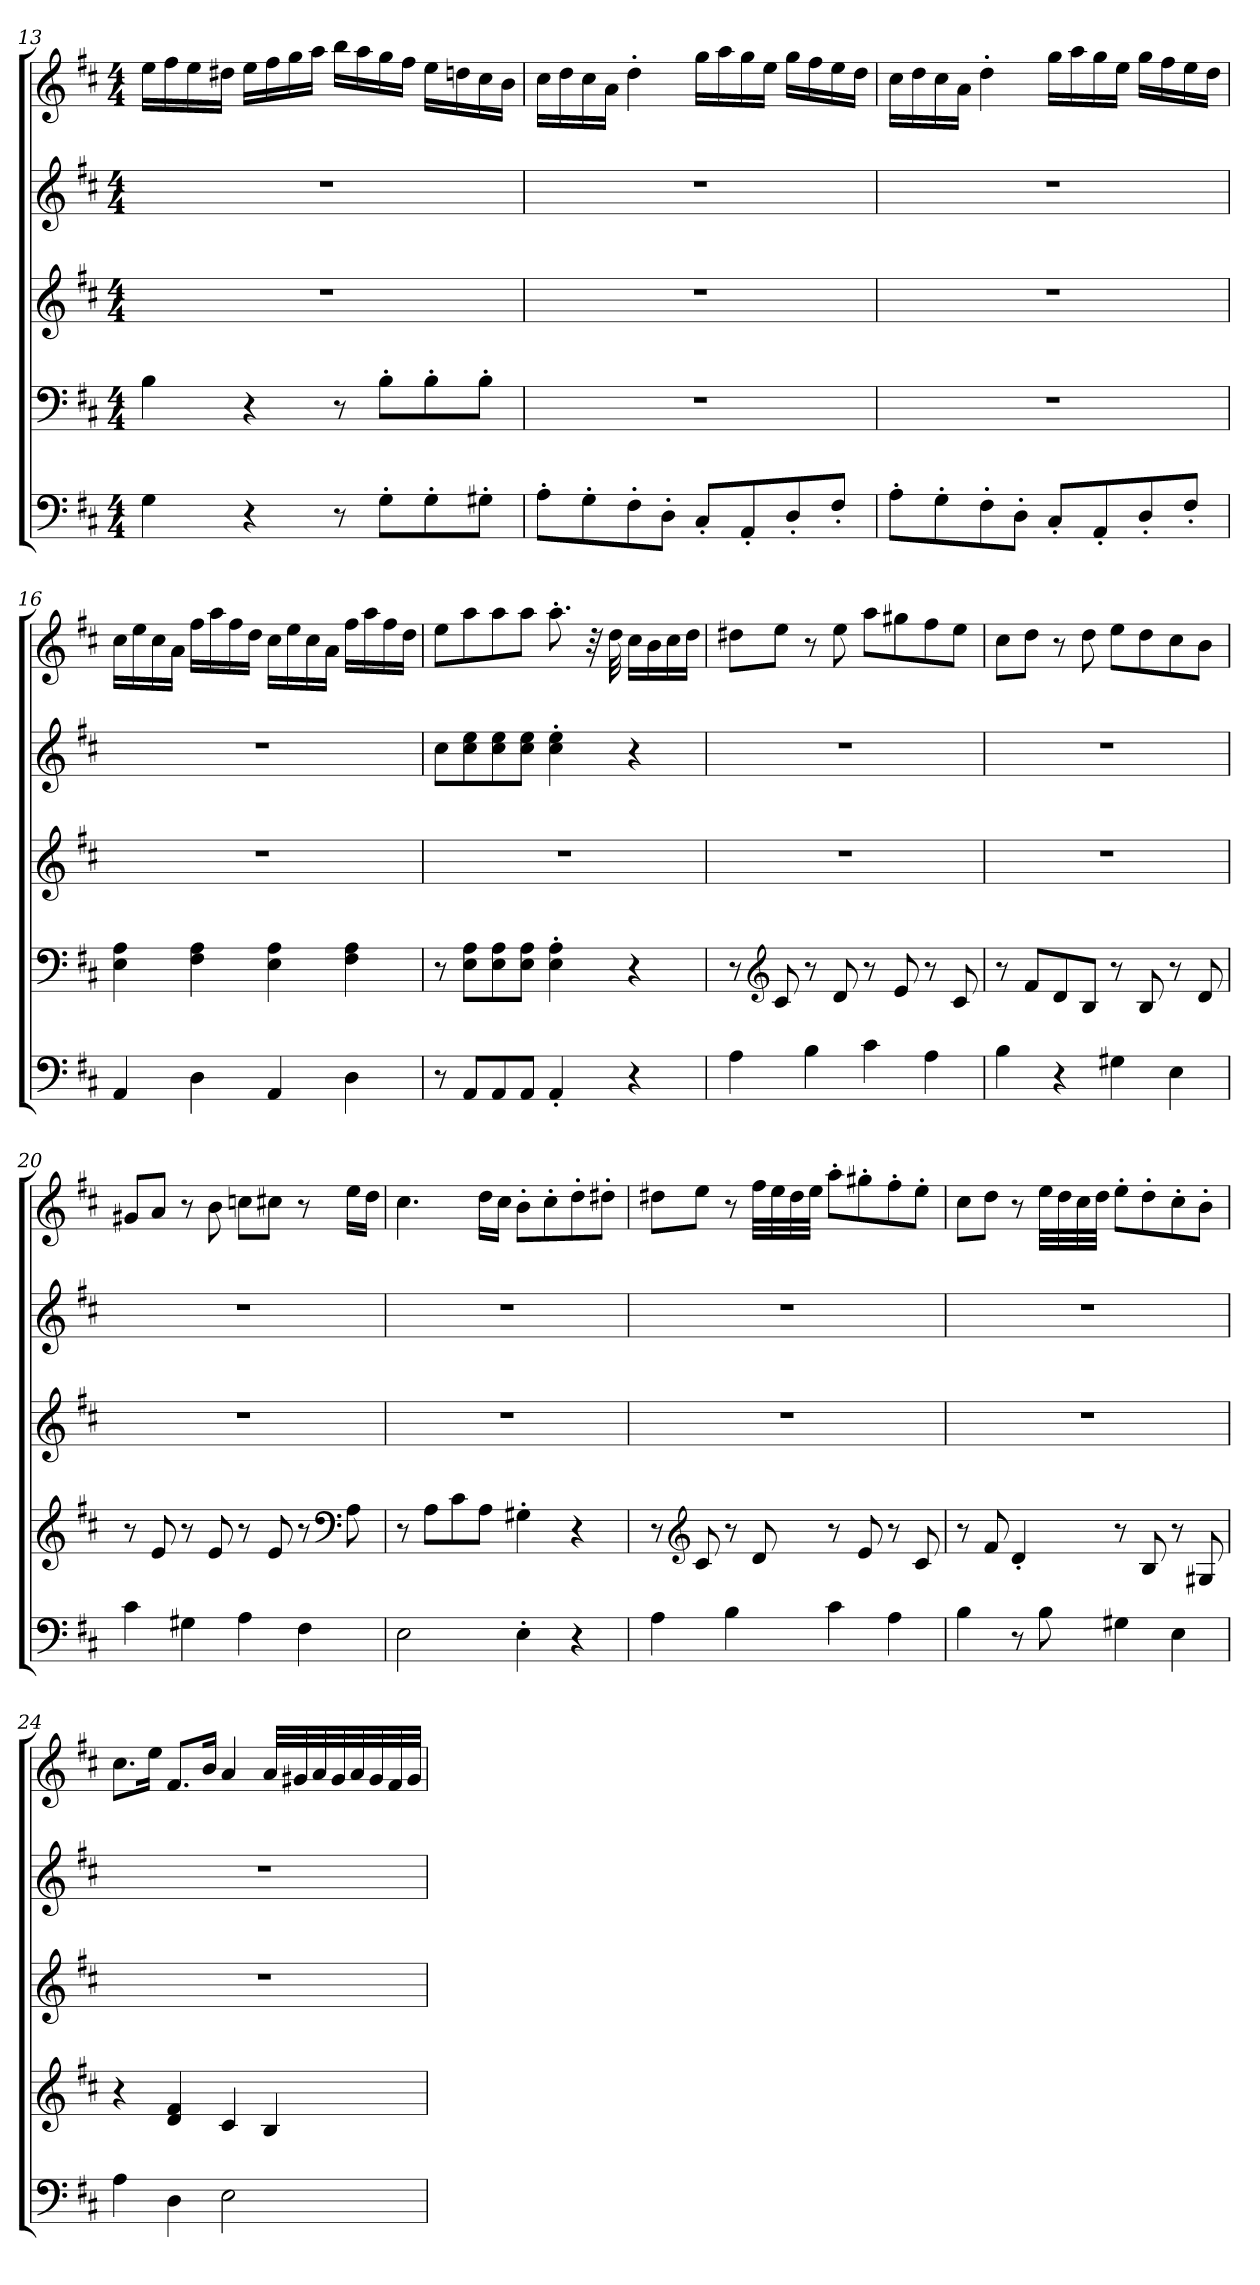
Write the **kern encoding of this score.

**kern	**kern	**kern	**kern	**kern
*part5	*part4	*part3	*part2	*part1
*staff5	*staff4	*staff3	*staff2	*staff1
*clefF4	*clefF4	*clefG2	*clefG2	*clefG2
*k[f#c#]	*k[f#c#]	*k[f#c#]	*k[f#c#]	*k[f#c#]
*M4/4	*M4/4	*M4/4	*M4/4	*M4/4
*MM130	*MM130	*MM130	*MM130	*MM130
=13	=13	=13	=13	=13
4G\	4B\	1r	1r	16ee\LL
.	.	.	.	16ff#\
.	.	.	.	16ee\
.	.	.	.	16dd#X\JJ
4r	4r	.	.	16ee\LL
.	.	.	.	16ff#\
.	.	.	.	16gg\
.	.	.	.	16aa\JJ
8r	8r	.	.	16bb\LL
.	.	.	.	16aa\
8G'\L	8B'\L	.	.	16gg\
.	.	.	.	16ff#\JJ
8G'\	8B'\	.	.	16ee\LL
.	.	.	.	16ddn\
8G#X'\J	8B'\J	.	.	16cc#\
*	*	*	*	*MM129
.	.	.	.	16b\JJ
!!LO:LB:g=z
=14	=14	=14	=14	=14
*	*	*	*	*MM130
8A'\L	1r	1r	1r	16cc#\LL
.	.	.	.	16dd\
8G'\	.	.	.	16cc#\
.	.	.	.	16a\JJ
8F#'\	.	.	.	4dd'\
8D'\J	.	.	.	.
8C#'/L	.	.	.	16gg\LL
.	.	.	.	16aa\
8AA'/	.	.	.	16gg\
.	.	.	.	16ee\JJ
8D'/	.	.	.	16gg\LL
.	.	.	.	16ff#\
8F#'/J	.	.	.	16ee\
*	*	*	*	*MM129
.	.	.	.	16dd\JJ
=15	=15	=15	=15	=15
*	*	*	*	*MM130
8A'\L	1r	1r	1r	16cc#\LL
.	.	.	.	16dd\
8G'\	.	.	.	16cc#\
.	.	.	.	16a\JJ
8F#'\	.	.	.	4dd'\
8D'\J	.	.	.	.
8C#'/L	.	.	.	16gg\LL
.	.	.	.	16aa\
8AA'/	.	.	.	16gg\
.	.	.	.	16ee\JJ
8D'/	.	.	.	16gg\LL
.	.	.	.	16ff#\
8F#'/J	.	.	.	16ee\
*	*	*	*	*MM129
.	.	.	.	16dd\JJ
=16	=16	=16	=16	=16
*	*	*	*	*MM130
4AA/	4E\ 4A\	1r	1r	16cc#\LL
.	.	.	.	16ee\
.	.	.	.	16cc#\
.	.	.	.	16a\JJ
4D\	4F#\ 4A\	.	.	16ff#\LL
.	.	.	.	16aa\
.	.	.	.	16ff#\
.	.	.	.	16dd\JJ
4AA/	4E\ 4A\	.	.	16cc#\LL
.	.	.	.	16ee\
.	.	.	.	16cc#\
.	.	.	.	16a\JJ
4D\	4F#\ 4A\	.	.	16ff#\LL
.	.	.	.	16aa\
.	.	.	.	16ff#\
.	.	.	.	16dd\JJ
!!LO:PB:g=z
=17	=17	=17	=17	=17
8r	8r	1r	8cc#\L	8ee\L
8AA/L	8E\ 8A\L	.	8cc#\ 8ee\	8aa\
8AA/	8E\ 8A\	.	8cc#\ 8ee\	8aa\
*	*	*	*	*MM127
8AA/J	8E\ 8A\J	.	8cc#\ 8ee\J	8aa\J
*	*	*	*	*MM116
4AA'/	4E\' 4A\'	.	4cc#\' 4ee\'	8.aa'\
*	*	*	*	*MM130
.	.	.	.	32r
.	.	.	.	32dd\
4r	4r	.	4r	16cc#\LL
.	.	.	.	16b\
.	.	.	.	16cc#\
.	.	.	.	16dd\JJ
=18	=18	=18	=18	=18
*	*	*	*	*MM130
4A\	8r	1r	1r	8dd#X\L
*	*clefG2	*	*	*
.	8c#/	.	.	8ee\J
4B\	8r	.	.	8r
.	8d/	.	.	8ee\
4c#\	8r	.	.	8aa\L
.	8e/	.	.	8gg#X\
4A\	8r	.	.	8ff#\
.	8c#/	.	.	8ee\J
=19	=19	=19	=19	=19
*	*	*	*	*MM130
4B\	8r	1r	1r	8cc#\L
.	8f#/L	.	.	8dd\J
4r	8d/	.	.	8r
.	8B/J	.	.	8dd\
4G#X\	8r	.	.	8ee\L
.	8B/	.	.	8dd\
4E\	8r	.	.	8cc#\
.	8d/	.	.	8b\J
!!LO:LB:g=z
=20	=20	=20	=20	=20
*	*	*	*	*MM129
4c#\	8r	1r	1r	8g#X/L
.	8e/	.	.	8a/J
4G#X\	8r	.	.	8r
.	8e/	.	.	8b\
4A\	8r	.	.	8ccn\L
.	8e/	.	.	8cc#X\J
4F#\	8r	.	.	8r
*	*clefF4	*	*	*
.	8A\	.	.	16ee\LL
*	*	*	*	*MM127
.	.	.	.	16dd\JJ
=21	=21	=21	=21	=21
2E\	8r	1r	1r	4.cc#\
.	8A\L	.	.	.
.	8c#\	.	.	.
.	8A\J	.	.	16dd\LL
.	.	.	.	16cc#\JJ
*	*	*	*	*MM125
4E'\	4G#X'\	.	.	8b'\L
.	.	.	.	8cc#'\
4r	4r	.	.	8dd'\
.	.	.	.	8dd#X'\J
=22	=22	=22	=22	=22
*	*	*	*	*MM130
4A\	8r	1r	1r	8dd#X\L
*	*clefG2	*	*	*
.	8c#/	.	.	8ee\J
4B\	8r	.	.	8r
.	8d/	.	.	32ff#\LLL
.	.	.	.	32ee\
.	.	.	.	32dd#\
*	*	*	*	*MM129
.	.	.	.	32ee\JJJ
4c#\	8r	.	.	8aa'\L
.	8e/	.	.	8gg#X'\
4A\	8r	.	.	8ff#'\
.	8c#/	.	.	8ee'\J
!!LO:PB:g=z
=23	=23	=23	=23	=23
*	*	*	*	*MM130
4B\	8r	1r	1r	8cc#\L
.	8f#/	.	.	8dd\J
8r	4d'/	.	.	8r
8B\	.	.	.	32ee\LLL
.	.	.	.	32dd\
.	.	.	.	32cc#\
*	*	*	*	*MM129
.	.	.	.	32dd\JJJ
4G#X\	8r	.	.	8ee'\L
.	8B/	.	.	8dd'\
4E\	8r	.	.	8cc#'\
.	8G#X/	.	.	8b'\J
=24	=24	=24	=24	=24
4A\	4r	1r	1r	8.cc#\L
.	.	.	.	16ee\Jk
4D\	4d/ 4f#/	.	.	8.f#/L
.	.	.	.	16b/Jk
2E\	4c#/	.	.	4a/
.	4B/	.	.	32a/LLL
.	.	.	.	32g#X/
.	.	.	.	32a/
.	.	.	.	32g#/
.	.	.	.	32a/
.	.	.	.	32g#/
.	.	.	.	32f#/
.	.	.	.	32g#/JJJ
=	=	=	=	=
*-	*-	*-	*-	*-
